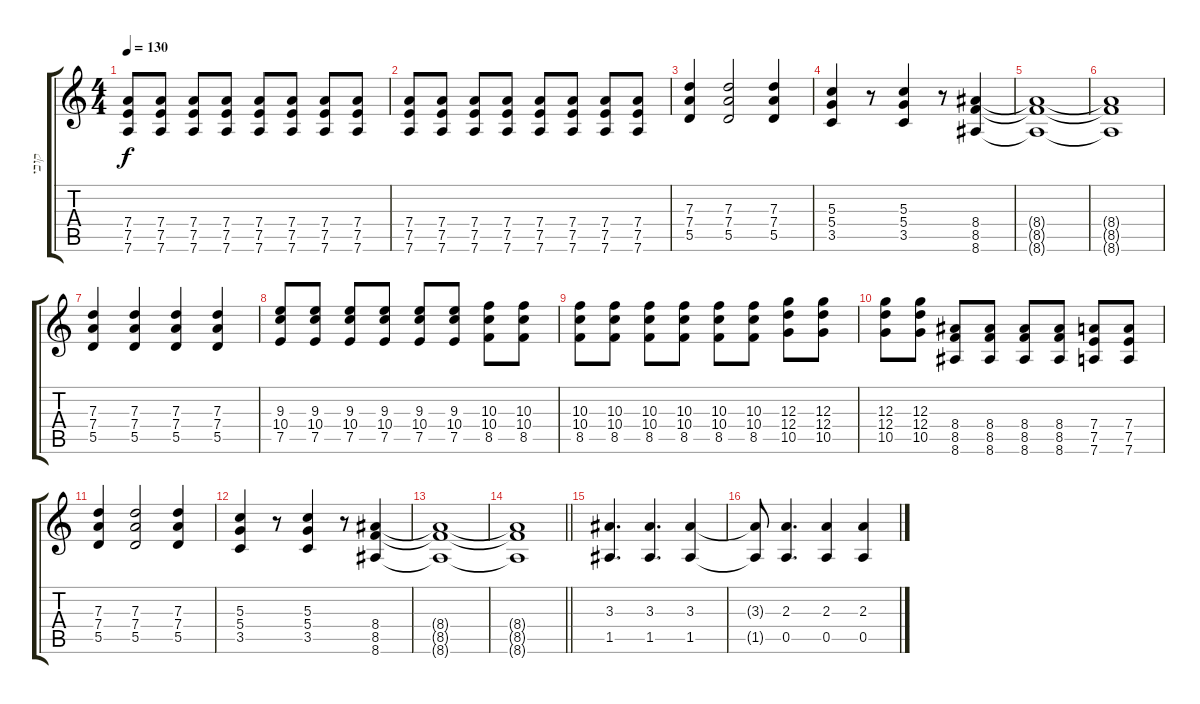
\track ("קובי" "קובי") {instrument distortionguitar}
\staff {score tabs}
\tuning (E4 B3 G3 D3 A2 D2) {hide}
\ts (4 4)
\tempo 130
\clef g2
\ks c
(7.4 7.5 7.6).8{dy f} (7.4 7.5 7.6).8 (7.4 7.5 7.6).8 (7.4 7.5 7.6).8 (7.4 7.5 7.6).8 (7.4 7.5 7.6).8 (7.4 7.5 7.6).8 (7.4 7.5 7.6).8 |
(7.4 7.5 7.6).8 (7.4 7.5 7.6).8 (7.4 7.5 7.6).8 (7.4 7.5 7.6).8 (7.4 7.5 7.6).8 (7.4 7.5 7.6).8 (7.4 7.5 7.6).8 (7.4 7.5 7.6).8 |
(7.3 7.4 5.5).4 (7.3 7.4 5.5).2 (7.3 7.4 5.5).4 |
(5.3 5.4 3.5).4 r.8 (5.3 5.4 3.5).4 r.8 (8.4 8.5 8.6).4 |
(8.4{t} 8.5{t} 8.6{t}).1 |
(8.4{t} 8.5{t} 8.6{t}).1 |
(7.3 7.4 5.5).4 (7.3 7.4 5.5).4 (7.3 7.4 5.5).4 (7.3 7.4 5.5).4 |
(9.3 10.4 7.5).8 (9.3 10.4 7.5).8 (9.3 10.4 7.5).8 (9.3 10.4 7.5).8 (9.3 10.4 7.5).8 (9.3 10.4 7.5).8 (10.3 10.4 8.5).8 (10.3 10.4 8.5).8 |
(10.3 10.4 8.5).8 (10.3 10.4 8.5).8 (10.3 10.4 8.5).8 (10.3 10.4 8.5).8 (10.3 10.4 8.5).8 (10.3 10.4 8.5).8 (12.3 12.4 10.5).8 (12.3 12.4 10.5).8 |
(12.3 12.4 10.5).8 (12.3 12.4 10.5).8 (8.4 8.5 8.6).8 (8.4 8.5 8.6).8 (8.4 8.5 8.6).8 (8.4 8.5 8.6).8 (7.4 7.5 7.6).8 (7.4 7.5 7.6).8 |
(7.3 7.4 5.5).4 (7.3 7.4 5.5).2 (7.3 7.4 5.5).4 |
(5.3 5.4 3.5).4 r.8 (5.3 5.4 3.5).4 r.8 (8.4 8.5 8.6).4 |
(8.4{t} 8.5{t} 8.6{t}).1 |
\barLineRight lightlight
(8.4{t} 8.5{t} 8.6{t}).1 |
(3.3 1.5).4{d volume 12 balance 0} (3.3 1.5).4{d} (3.3 1.5).4 |
(3.3{t} 1.5{t}).8 (2.3 0.5).4{d} (2.3 0.5).4 (2.3 0.5).4
